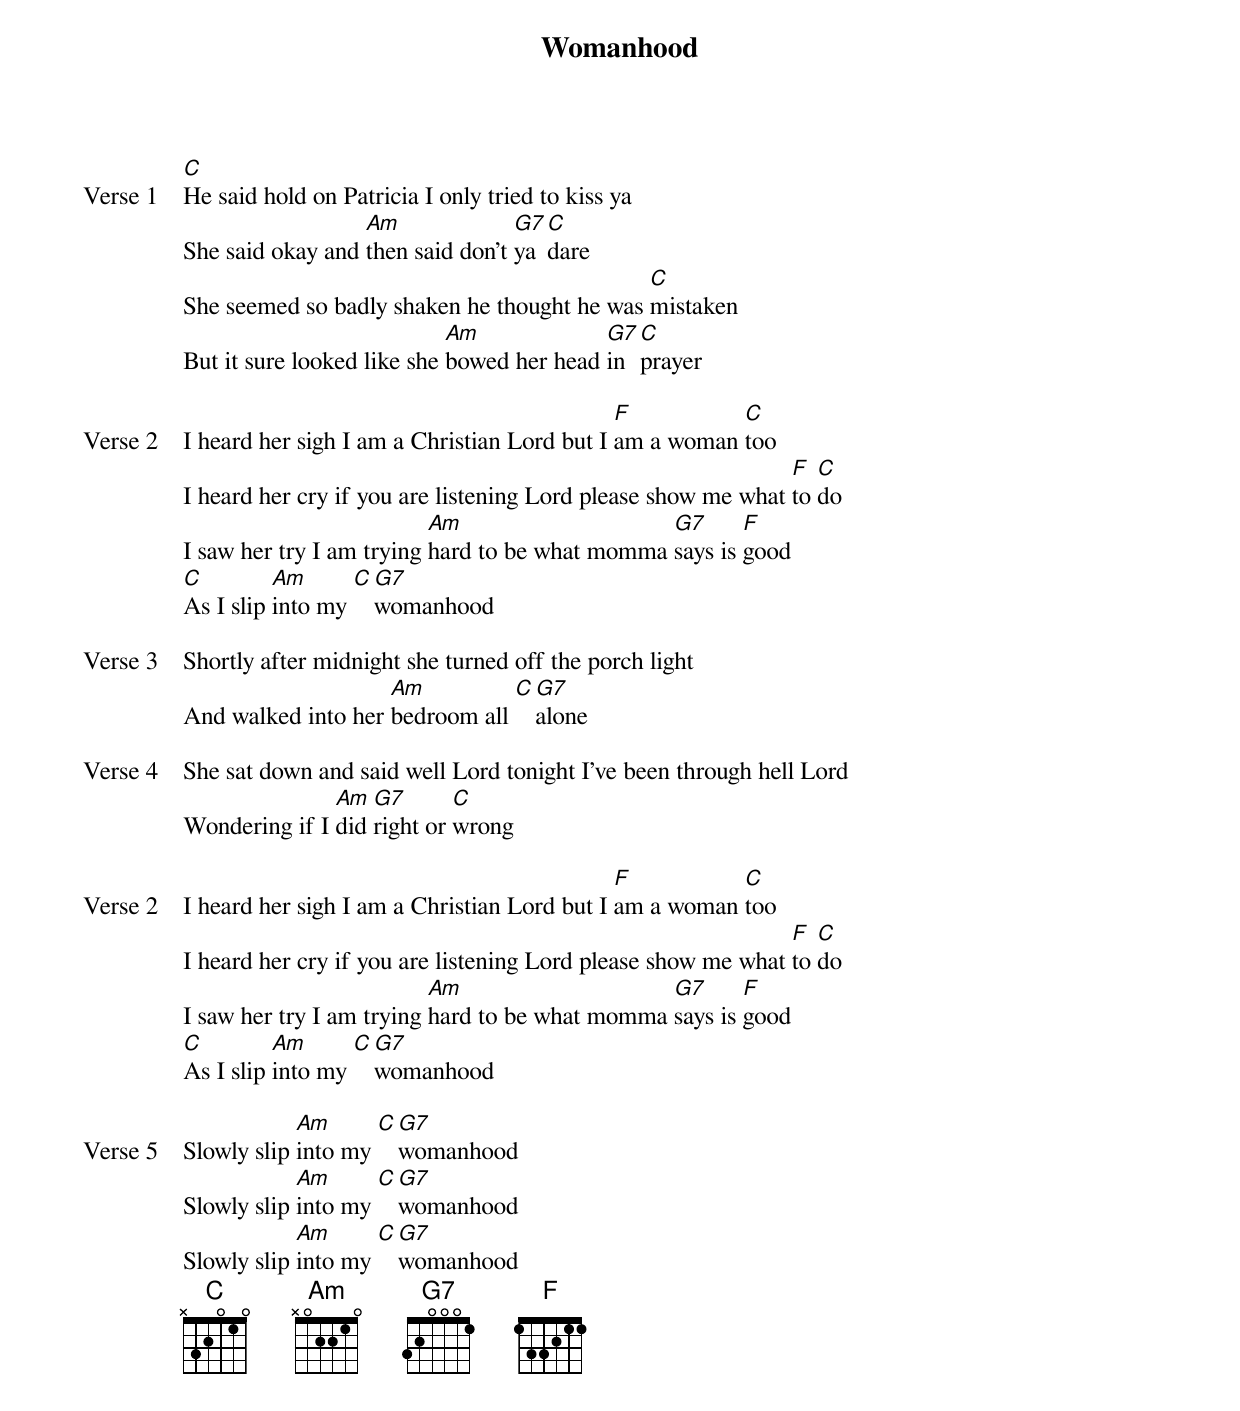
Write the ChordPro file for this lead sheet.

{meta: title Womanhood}
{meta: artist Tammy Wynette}
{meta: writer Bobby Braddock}

{start_of_verse: Verse 1}
[C]He said hold on Patricia I only tried to kiss ya
She said okay and [Am]then said don't [G7]ya [C]dare
She seemed so badly shaken he thought he was [C]mistaken
But it sure looked like she [Am]bowed her head [G7]in [C]prayer
{end_of_verse}

{start_of_verse: Verse 2}
I heard her sigh I am a Christian Lord but I [F]am a woman [C]too
I heard her cry if you are listening Lord please show me what [F]to [C]do
I saw her try I am trying [Am]hard to be what momma [G7]says is [F]good
[C]As I slip [Am]into my [C][G7]womanhood
{end_of_verse}

{start_of_verse: Verse 3}
Shortly after midnight she turned off the porch light
And walked into her [Am]bedroom all [C][G7]alone
{end_of_verse}

{start_of_verse: Verse 4}
She sat down and said well Lord tonight I've been through hell Lord
Wondering if I [Am]did [G7]right or [C]wrong
{end_of_verse}

{start_of_verse: Verse 2}
I heard her sigh I am a Christian Lord but I [F]am a woman [C]too
I heard her cry if you are listening Lord please show me what [F]to [C]do
I saw her try I am trying [Am]hard to be what momma [G7]says is [F]good
[C]As I slip [Am]into my [C][G7]womanhood
{end_of_verse}

{start_of_verse: Verse 5}
Slowly slip [Am]into my [C][G7]womanhood
Slowly slip [Am]into my [C][G7]womanhood
Slowly slip [Am]into my [C][G7]womanhood
{end_of_verse}
